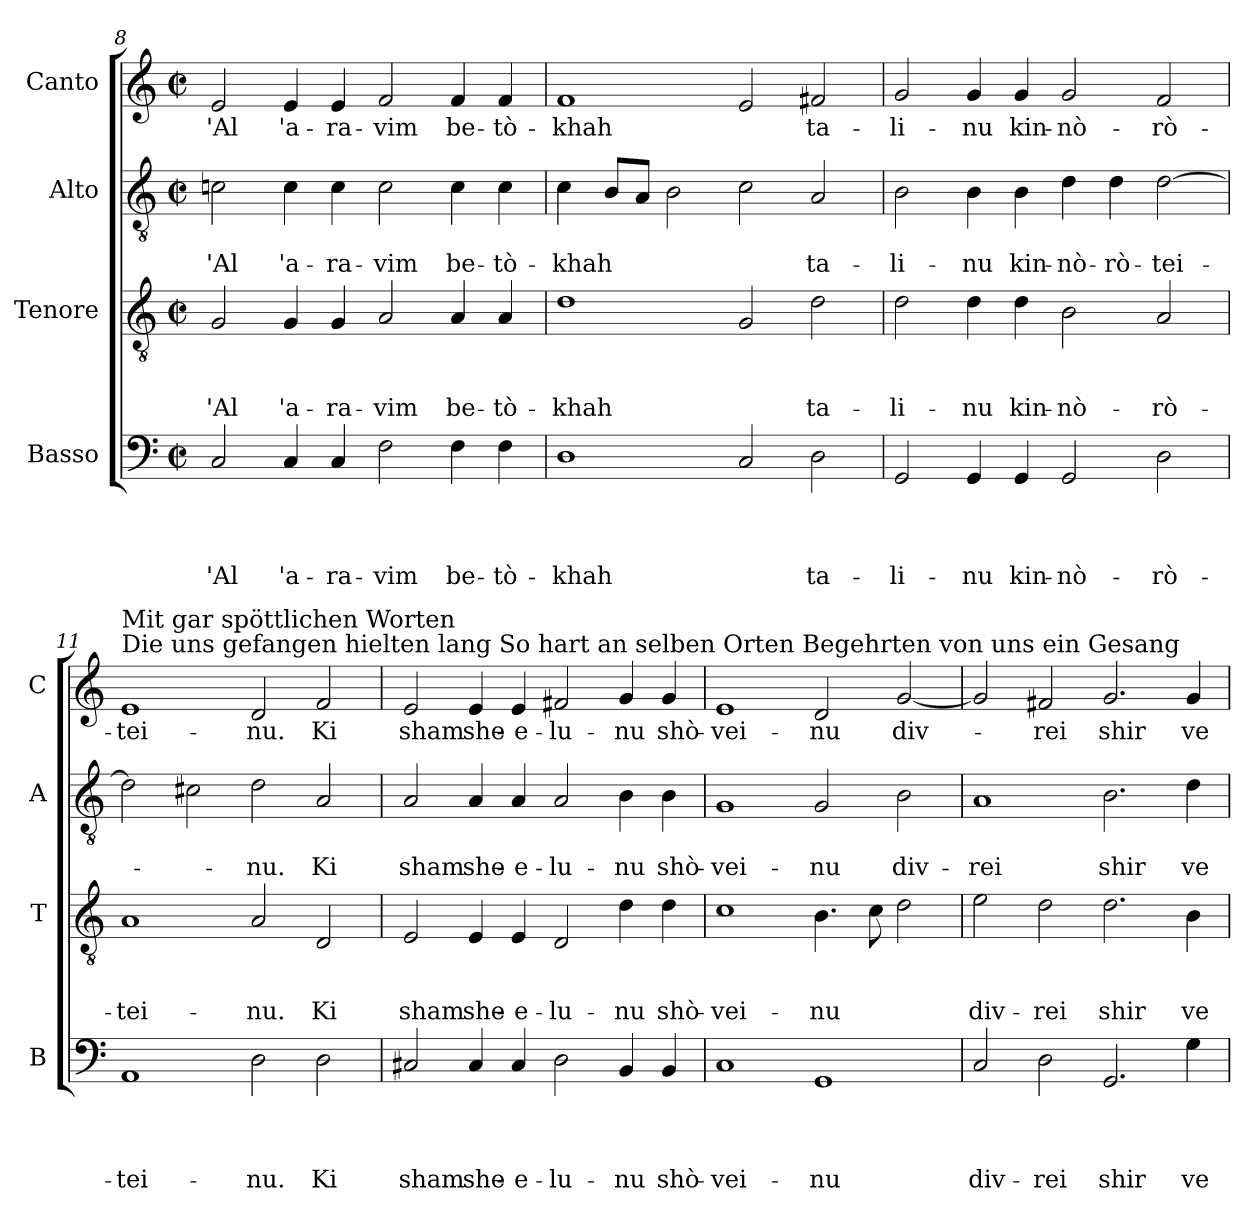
**kern	**text	**text	**text	**text	**kern	**text	**text	**text	**kern	**text	**text	**kern	**text
*part4	*part4	*part4	*part4	*part4	*part3	*part3	*part3	*part3	*part2	*part2	*part2	*part1	*part1
*staff4	*staff4	*staff4	*staff4	*staff4	*staff3	*staff3	*staff3	*staff3	*staff2	*staff2	*staff2	*staff1	*staff1
*I"Basso	*	*	*	*	*I"Tenore	*	*	*	*I"Alto	*	*	*I"Canto	*
*I'B	*	*	*	*	*I'T	*	*	*	*I'A	*	*	*I'C	*
*clefF4	*	*	*	*	*clefGv2	*	*	*	*clefGv2	*	*	*clefG2	*
*k[]	*	*	*	*	*k[]	*	*	*	*k[]	*	*	*k[]	*
*C:	*	*	*	*	*C:	*	*	*	*C:	*	*	*C:	*
*M2/2	*	*	*	*	*M2/2	*	*	*	*M2/2	*	*	*M2/2	*
*met(c|)	*	*	*	*	*met(c|)	*	*	*	*met(c|)	*	*	*met(c|)	*
=8	=8	=8	=8	=8	=8	=8	=8	=8	=8	=8	=8	=8	=8
!	!	!	!	!LO:LY:b	!	!	!	!LO:LY:b	!	!	!LO:LY:b	!	!LO:LY:b
2C/	.	.	.	'Al	2G/	.	.	'Al	2cn\	.	'Al	2e/	'Al
!	!	!	!	!LO:LY:b	!	!	!	!LO:LY:b	!	!	!LO:LY:b	!	!LO:LY:b
4C/	.	.	.	'a-	4G/	.	.	'a-	4c\	.	'a-	4e/	'a-
!	!	!	!	!LO:LY:b	!	!	!	!LO:LY:b	!	!	!LO:LY:b	!	!LO:LY:b
4C/	.	.	.	-ra-	4G/	.	.	-ra-	4c\	.	-ra-	4e/	-ra-
!	!	!	!	!LO:LY:b	!	!	!	!LO:LY:b	!	!	!LO:LY:b	!	!LO:LY:b
2F\	.	.	.	-vim	2A/	.	.	-vim	2c\	.	-vim	2f/	-vim
!	!	!	!	!LO:LY:b	!	!	!	!LO:LY:b	!	!	!LO:LY:b	!	!LO:LY:b
4F\	.	.	.	be-	4A/	.	.	be-	4c\	.	be-	4f/	be-
!	!	!	!	!LO:LY:b	!	!	!	!LO:LY:b	!	!	!LO:LY:b	!	!LO:LY:b
4F\	.	.	.	-tò-	4A/	.	.	-tò-	4c\	.	-tò-	4f/	-tò-
=9	=9	=9	=9	=9	=9	=9	=9	=9	=9	=9	=9	=9	=9
!	!	!	!	!LO:LY:b	!	!	!	!LO:LY:b	!	!	!LO:LY:b	!	!LO:LY:b
1D	.	.	.	-khah	1d	.	.	-khah	4c\	.	-khah	1f	-khah
.	.	.	.	.	.	.	.	.	8B/L	.	.	.	.
.	.	.	.	.	.	.	.	.	8A/J	.	.	.	.
.	.	.	.	.	.	.	.	.	2B\	.	.	.	.
2C/	.	.	.	.	2G/	.	.	.	2c\	.	.	2e/	.
!	!	!	!	!LO:LY:b	!	!	!	!LO:LY:b	!	!	!LO:LY:b	!	!LO:LY:b
2D\	.	.	.	ta-	2d\	.	.	ta-	2A/	.	ta-	2f#X/	ta-
=10	=10	=10	=10	=10	=10	=10	=10	=10	=10	=10	=10	=10	=10
!	!	!	!	!LO:LY:b	!	!	!	!LO:LY:b	!	!	!LO:LY:b	!	!LO:LY:b
2GG/	.	.	.	-li-	2d\	.	.	-li-	2B\	.	-li-	2g/	-li-
!	!	!	!	!LO:LY:b	!	!	!	!LO:LY:b	!	!	!LO:LY:b	!	!LO:LY:b
4GG/	.	.	.	-nu	4d\	.	.	-nu	4B\	.	-nu	4g/	-nu
!	!	!	!	!LO:LY:b	!	!	!	!LO:LY:b	!	!	!LO:LY:b	!	!LO:LY:b
4GG/	.	.	.	kin-	4d\	.	.	kin-	4B\	.	kin-	4g/	kin-
!	!	!	!	!LO:LY:b	!	!	!	!LO:LY:b	!	!	!LO:LY:b	!	!LO:LY:b
2GG/	.	.	.	-nò-	2B\	.	.	-nò-	4d\	.	-nò-	2g/	-nò-
!	!	!	!	!	!	!	!	!	!	!	!LO:LY:b	!	!
.	.	.	.	.	.	.	.	.	4d\	.	-rò-	.	.
!	!	!	!	!LO:LY:b	!	!	!	!LO:LY:b	!	!	!LO:LY:b	!	!LO:LY:b
2D\	.	.	.	-rò-	2A/	.	.	-rò-	[2d\	.	-tei-	2f/	-rò-
!!LO:LB:g=z
=11	=11	=11	=11	=11	=11	=11	=11	=11	=11	=11	=11	=11	=11
!	!	!	!	!	!	!	!	!	!	!	!	!LO:TX:a:t=Die uns gefangen hielten lang So hart an selben Orten Begehrten von uns ein Gesang	!
!	!	!	!	!	!	!	!	!	!	!	!	!LO:TX:t=Mit gar spöttlichen Worten	!
!	!	!	!	!LO:LY:b	!	!	!	!LO:LY:b	!	!	!	!	!LO:LY:b
1AA	.	.	.	-tei-	1A	.	.	-tei-	2d\]	.	.	1e	-tei-
.	.	.	.	.	.	.	.	.	2c#X\	.	.	.	.
!	!	!	!	!LO:LY:b	!	!	!	!LO:LY:b	!	!	!LO:LY:b	!	!LO:LY:b
2D\	.	.	.	-nu.	2A/	.	.	-nu.	2d\	.	-nu.	2d/	-nu.
!	!	!	!	!LO:LY:b	!	!	!	!LO:LY:b	!	!	!LO:LY:b	!	!LO:LY:b
2D\	.	.	.	Ki	2D/	.	.	Ki	2A/	.	Ki	2f/	Ki
=12	=12	=12	=12	=12	=12	=12	=12	=12	=12	=12	=12	=12	=12
!	!	!	!	!LO:LY:b	!	!	!	!LO:LY:b	!	!	!LO:LY:b	!	!LO:LY:b
2C#X/	.	.	.	sham	2E/	.	.	sham	2A/	.	sham	2e/	sham
!	!	!	!	!LO:LY:b	!	!	!	!LO:LY:b	!	!	!LO:LY:b	!	!LO:LY:b
4C#/	.	.	.	she-	4E/	.	.	she-	4A/	.	she-	4e/	she-
!	!	!	!	!LO:LY:b	!	!	!	!LO:LY:b	!	!	!LO:LY:b	!	!LO:LY:b
4C#/	.	.	.	-e-	4E/	.	.	-e-	4A/	.	-e-	4e/	-e-
!	!	!	!	!LO:LY:b	!	!	!	!LO:LY:b	!	!	!LO:LY:b	!	!LO:LY:b
2D\	.	.	.	-lu-	2D/	.	.	-lu-	2A/	.	-lu-	2f#X/	-lu-
!	!	!	!	!LO:LY:b	!	!	!	!LO:LY:b	!	!	!LO:LY:b	!	!LO:LY:b
4BB/	.	.	.	-nu	4d\	.	.	-nu	4B\	.	-nu	4g/	-nu
!	!	!	!	!LO:LY:b	!	!	!	!LO:LY:b	!	!	!LO:LY:b	!	!LO:LY:b
4BB/	.	.	.	shò-	4d\	.	.	shò-	4B\	.	shò-	4g/	shò-
=13	=13	=13	=13	=13	=13	=13	=13	=13	=13	=13	=13	=13	=13
!	!	!	!	!LO:LY:b	!	!	!	!LO:LY:b	!	!	!LO:LY:b	!	!LO:LY:b
1C	.	.	.	-vei-	1c	.	.	-vei-	1G	.	-vei-	1e	-vei-
!	!	!	!	!LO:LY:b	!	!	!	!LO:LY:b	!	!	!LO:LY:b	!	!LO:LY:b
1GG	.	.	.	-nu	4.B\	.	.	-nu	2G/	.	-nu	2d/	-nu
.	.	.	.	.	8c\	.	.	.	.	.	.	.	.
!	!	!	!	!	!	!	!	!	!	!	!LO:LY:b	!	!LO:LY:b
.	.	.	.	.	2d\	.	.	.	2B\	.	div-	[2g/	div-
=14	=14	=14	=14	=14	=14	=14	=14	=14	=14	=14	=14	=14	=14
!	!	!	!	!LO:LY:b	!	!	!	!LO:LY:b	!	!	!LO:LY:b	!	!
2C/	.	.	.	div-	2e\	.	.	div-	1A	.	-rei	2g/]	.
!	!	!	!	!LO:LY:b	!	!	!	!LO:LY:b	!	!	!	!	!LO:LY:b
2D\	.	.	.	-rei	2d\	.	.	-rei	.	.	.	2f#X/	-rei
!	!	!	!	!LO:LY:b	!	!	!	!LO:LY:b	!	!	!LO:LY:b	!	!LO:LY:b
2.GG/	.	.	.	shir	2.d\	.	.	shir	2.B\	.	shir	2.g/	shir
!	!	!	!	!LO:LY:b	!	!	!	!LO:LY:b	!	!	!LO:LY:b	!	!LO:LY:b
4G\	.	.	.	ve-	4B\	.	.	ve-	4d\	.	ve-	4g/	ve-
=	=	=	=	=	=	=	=	=	=	=	=	=	=
*-	*-	*-	*-	*-	*-	*-	*-	*-	*-	*-	*-	*-	*-
